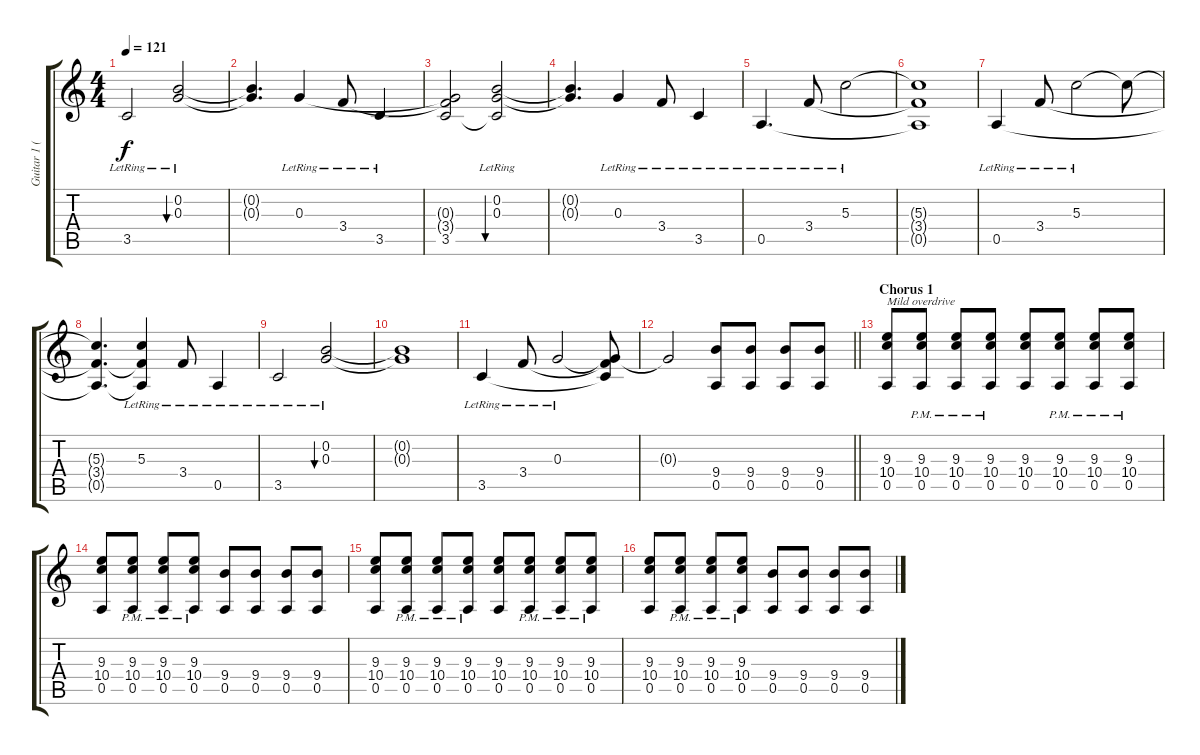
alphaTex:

\track ("Guitar 1 (Clean)" "Guitar 1 (") {instrument electricguitarjazz}
\staff {score tabs}
\tuning (E4 B3 G3 D3 A2 E2) {hide}
\ts (4 4)
\tempo 121
\clef g2
\ks c
3.5{lr}.2{dy f} (0.2{lr} 0.3{lr}).2{bu 60} |
(0.2{t} 0.3{t}).4{d} 0.3{lr}.4 3.4{lr}.8 3.5{lr}.4 |
(0.3{t} 3.4{t} 3.5).2 (0.2{lr} 0.3{lr} 3.5{t}).2{bu 60} |
(0.2{t} 0.3{t}).4{d} 0.3{lr}.4 3.4{lr}.8 3.5{lr}.4 |
0.5{lr}.4{d} 3.4{lr}.8 5.3{lr}.2 |
(5.3{t} 3.4{t} 0.5{t}).1 |
0.5{lr}.4 3.4{lr}.8 5.3{lr}.2 5.3{t}.8 |
(5.3{t} 3.4{t} 0.5{t}).4{d} (5.3{lr} 3.4{t} 0.5{t}).4 3.4{lr}.8 0.5{lr}.4 |
3.5{lr}.2 (0.2{lr} 0.3{lr}).2{bu 60} |
(0.2{t} 0.3{t}).1 |
3.5{lr}.4 3.4{lr}.8 0.3{lr}.2 (0.3{t} 3.4{t} 3.5{t}).8 |
\barLineRight lightlight
0.3{t}.2 (9.4 0.5).8{instrument overdrivenguitar} (9.4 0.5).8 (9.4 0.5).8 (9.4 0.5).8 |
\section ("" "Chorus 1")
(9.3 10.4 0.5).8{txt "Mild overdrive"} (9.3{pm} 10.4{pm} 0.5{pm}).8 (9.3{pm} 10.4{pm} 0.5{pm}).8 (9.3{pm} 10.4{pm} 0.5{pm}).8 (9.3 10.4 0.5).8 (9.3{pm} 10.4{pm} 0.5{pm}).8 (9.3{pm} 10.4{pm} 0.5{pm}).8 (9.3{pm} 10.4{pm} 0.5{pm}).8 |
(9.3 10.4 0.5).8 (9.3{pm} 10.4{pm} 0.5{pm}).8 (9.3{pm} 10.4{pm} 0.5{pm}).8 (9.3{pm} 10.4{pm} 0.5{pm}).8 (9.4 0.5).8 (9.4 0.5).8 (9.4 0.5).8 (9.4 0.5).8 |
(9.3 10.4 0.5).8 (9.3{pm} 10.4{pm} 0.5{pm}).8 (9.3{pm} 10.4{pm} 0.5{pm}).8 (9.3{pm} 10.4{pm} 0.5{pm}).8 (9.3 10.4 0.5).8 (9.3{pm} 10.4{pm} 0.5{pm}).8 (9.3{pm} 10.4{pm} 0.5{pm}).8 (9.3{pm} 10.4{pm} 0.5{pm}).8 |
(9.3 10.4 0.5).8 (9.3{pm} 10.4{pm} 0.5{pm}).8 (9.3{pm} 10.4{pm} 0.5{pm}).8 (9.3{pm} 10.4{pm} 0.5{pm}).8 (9.4 0.5).8 (9.4 0.5).8 (9.4 0.5).8 (9.4 0.5).8
